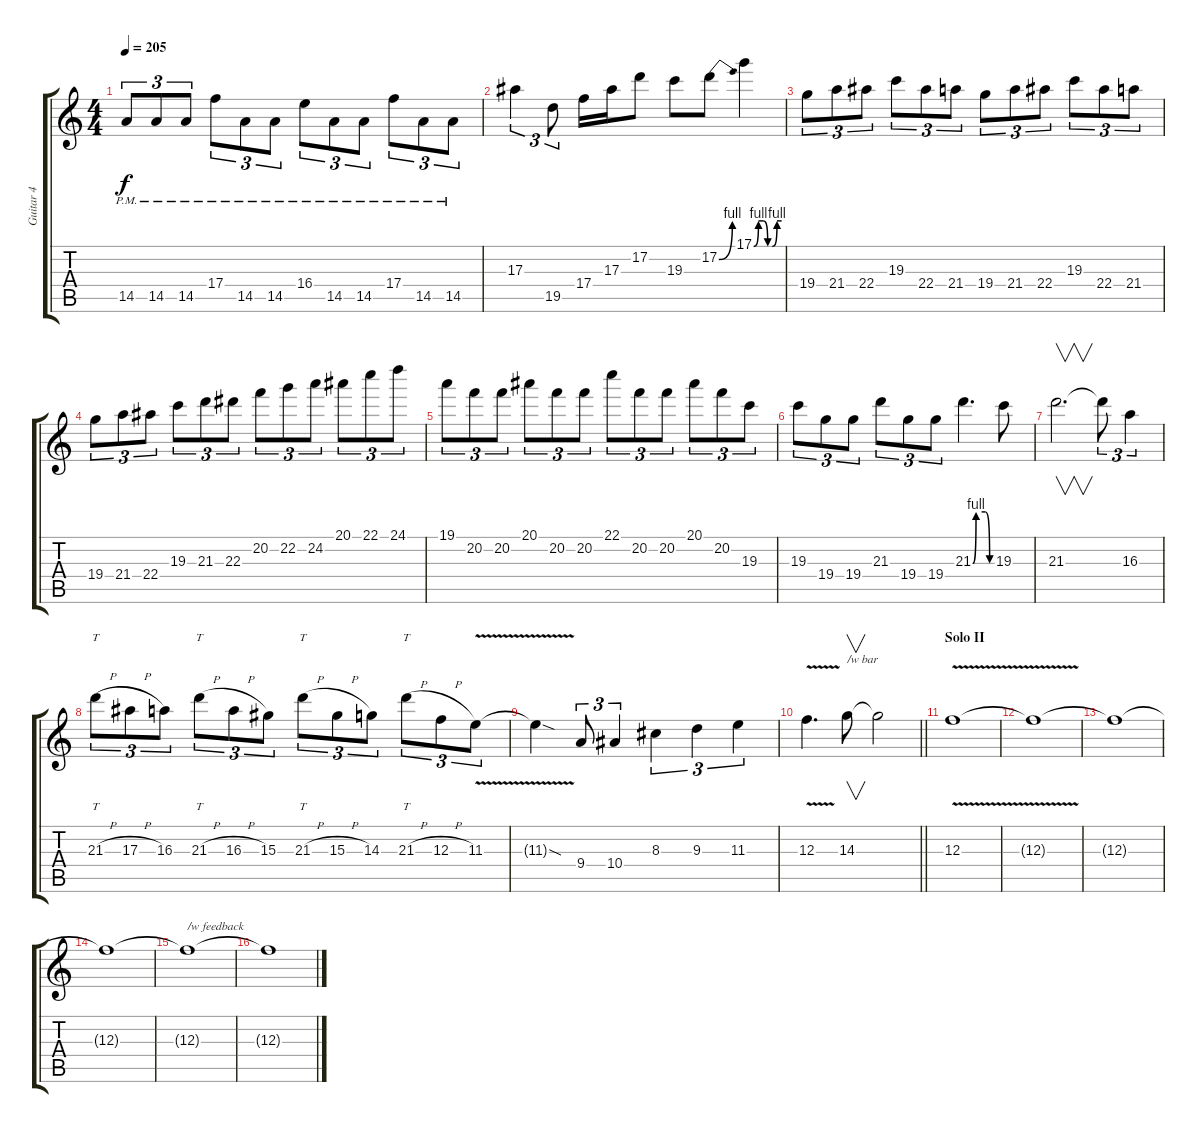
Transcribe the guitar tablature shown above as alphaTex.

\track ("Guitar 4" "Guitar 4") {instrument distortionguitar}
\staff {score tabs}
\tuning (D4 A3 F3 C3 G2 D2) {hide}
\ts (4 4)
\tempo 205
\clef g2
\ks c
14.5{pm}.8{tu (3 2) dy f} 14.5{pm}.8{tu (3 2)} 14.5{pm}.8{tu (3 2)} 17.4{pm}.8{tu (3 2)} 14.5{pm}.8{tu (3 2)} 14.5{pm}.8{tu (3 2)} 16.4{pm}.8{tu (3 2)} 14.5{pm}.8{tu (3 2)} 14.5{pm}.8{tu (3 2)} 17.4{pm}.8{tu (3 2)} 14.5{pm}.8{tu (3 2)} 14.5{pm}.8{tu (3 2)} |
17.3.4{tu (3 2)} 19.5.8{tu (3 2)} 17.4.16 17.3.16 17.2.8 19.3.8 17.2{be (bend 0 0 60 4)}.8 17.1{be (custom 0 0 10 4 20 4 30 0 40 0 50 4 60 4)}.4 |
19.4.8{tu (3 2)} 21.4.8{tu (3 2)} 22.4.8{tu (3 2)} 19.3.8{tu (3 2)} 22.4.8{tu (3 2)} 21.4.8{tu (3 2)} 19.4.8{tu (3 2)} 21.4.8{tu (3 2)} 22.4.8{tu (3 2)} 19.3.8{tu (3 2)} 22.4.8{tu (3 2)} 21.4.8{tu (3 2)} |
19.4.8{tu (3 2)} 21.4.8{tu (3 2)} 22.4.8{tu (3 2)} 19.3.8{tu (3 2)} 21.3.8{tu (3 2)} 22.3.8{tu (3 2)} 20.2.8{tu (3 2)} 22.2.8{tu (3 2)} 24.2.8{tu (3 2)} 20.1.8{tu (3 2)} 22.1.8{tu (3 2)} 24.1.8{tu (3 2)} |
19.1.8{tu (3 2)} 20.2.8{tu (3 2)} 20.2.8{tu (3 2)} 20.1.8{tu (3 2)} 20.2.8{tu (3 2)} 20.2.8{tu (3 2)} 22.1.8{tu (3 2)} 20.2.8{tu (3 2)} 20.2.8{tu (3 2)} 20.1.8{tu (3 2)} 20.2.8{tu (3 2)} 19.3.8{tu (3 2)} |
19.3.8{tu (3 2)} 19.4.8{tu (3 2)} 19.4.8{tu (3 2)} 21.3.8{tu (3 2)} 19.4.8{tu (3 2)} 19.4.8{tu (3 2)} 21.3{be (custom 0 0 10 4 39 4 53 0 60 0)}.4{d} 19.3.8 |
21.3.2{v d} 21.3{t}.8{tu (3 2)} 16.3.4{tu (3 2)} |
21.3{h}.8{tt tu (3 2)} 17.3{h}.8{tu (3 2)} 16.3.8{tu (3 2)} 21.3{h}.8{tt tu (3 2)} 16.3{h}.8{tu (3 2)} 15.3.8{tu (3 2)} 21.3{h}.8{tt tu (3 2)} 15.3{h}.8{tu (3 2)} 14.3.8{tu (3 2)} 21.3{h}.8{tt tu (3 2)} 12.3{h}.8{tu (3 2)} 11.3{v}.8{tu (3 2)} |
11.3{v sod t}.4 9.4.8{tu (3 2)} 10.4.4{tu (3 2)} 8.3.4{tu (3 2)} 9.3.4{tu (3 2)} 11.3.4{tu (3 2)} |
\barLineRight lightlight
12.3{v}.4{d} 14.3.8{v txt "/w bar"} 14.3{t}.2 |
\section ("" "Solo II")
12.3{v}.1 |
12.3{t}.1 |
12.3{t}.1 |
12.3{t}.1 |
12.3{t}.1{txt "/w feedback"} |
12.3{t}.1
